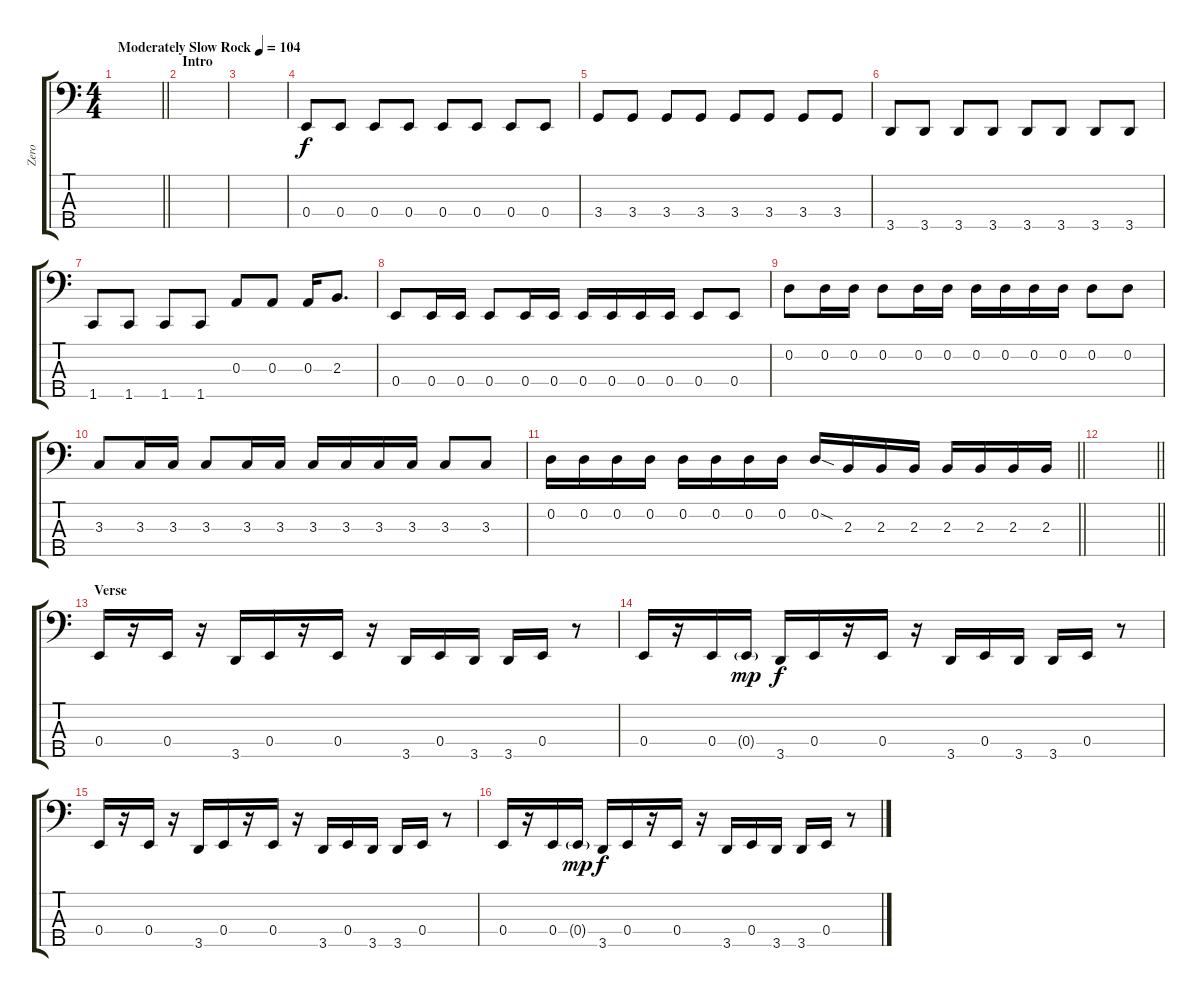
\track ("Zero" "Zero") {instrument electricbassfinger}
\staff {score tabs}
\tuning (G2 D2 A1 E1 B0) {hide}
\ts (4 4)
\tempo (104 "Moderately Slow Rock")
\clef f4
\barLineRight lightlight
\ks c
|
\section ("" "Intro")
|
|
0.4.8 0.4.8 0.4.8 0.4.8 0.4.8 0.4.8 0.4.8 0.4.8 |
3.4.8 3.4.8 3.4.8 3.4.8 3.4.8 3.4.8 3.4.8 3.4.8 |
3.5.8 3.5.8 3.5.8 3.5.8 3.5.8 3.5.8 3.5.8 3.5.8 |
1.5.8 1.5.8 1.5.8 1.5.8 0.3.8 0.3.8 0.3.16 2.3.8{d} |
0.4.8 0.4.16 0.4.16 0.4.8 0.4.16 0.4.16 0.4.16 0.4.16 0.4.16 0.4.16 0.4.8 0.4.8 |
0.2.8 0.2.16 0.2.16 0.2.8 0.2.16 0.2.16 0.2.16 0.2.16 0.2.16 0.2.16 0.2.8 0.2.8 |
3.3.8 3.3.16 3.3.16 3.3.8 3.3.16 3.3.16 3.3.16 3.3.16 3.3.16 3.3.16 3.3.8 3.3.8 |
\barLineRight lightlight
0.2.16 0.2.16 0.2.16 0.2.16 0.2.16 0.2.16 0.2.16 0.2.16 0.2{sod}.16 2.3.16 2.3.16 2.3.16 2.3.16 2.3.16 2.3.16 2.3.16 |
\section ("" "")
\barLineRight lightlight
|
\section ("" "Verse")
0.4.16 r.16 0.4.16 r.16 3.5.16 0.4.16 r.16 0.4.16 r.16 3.5.16 0.4.16 3.5.16 3.5.16 0.4.16 r.8 |
0.4.16 r.16 0.4.16 0.4{g}.16{dy mp} 3.5.16{dy f} 0.4.16 r.16 0.4.16 r.16 3.5.16 0.4.16 3.5.16 3.5.16 0.4.16 r.8 |
0.4.16 r.16 0.4.16 r.16 3.5.16 0.4.16 r.16 0.4.16 r.16 3.5.16 0.4.16 3.5.16 3.5.16 0.4.16 r.8 |
0.4.16 r.16 0.4.16 0.4{g}.16{dy mp} 3.5.16{dy f} 0.4.16 r.16 0.4.16 r.16 3.5.16 0.4.16 3.5.16 3.5.16 0.4.16 r.8
